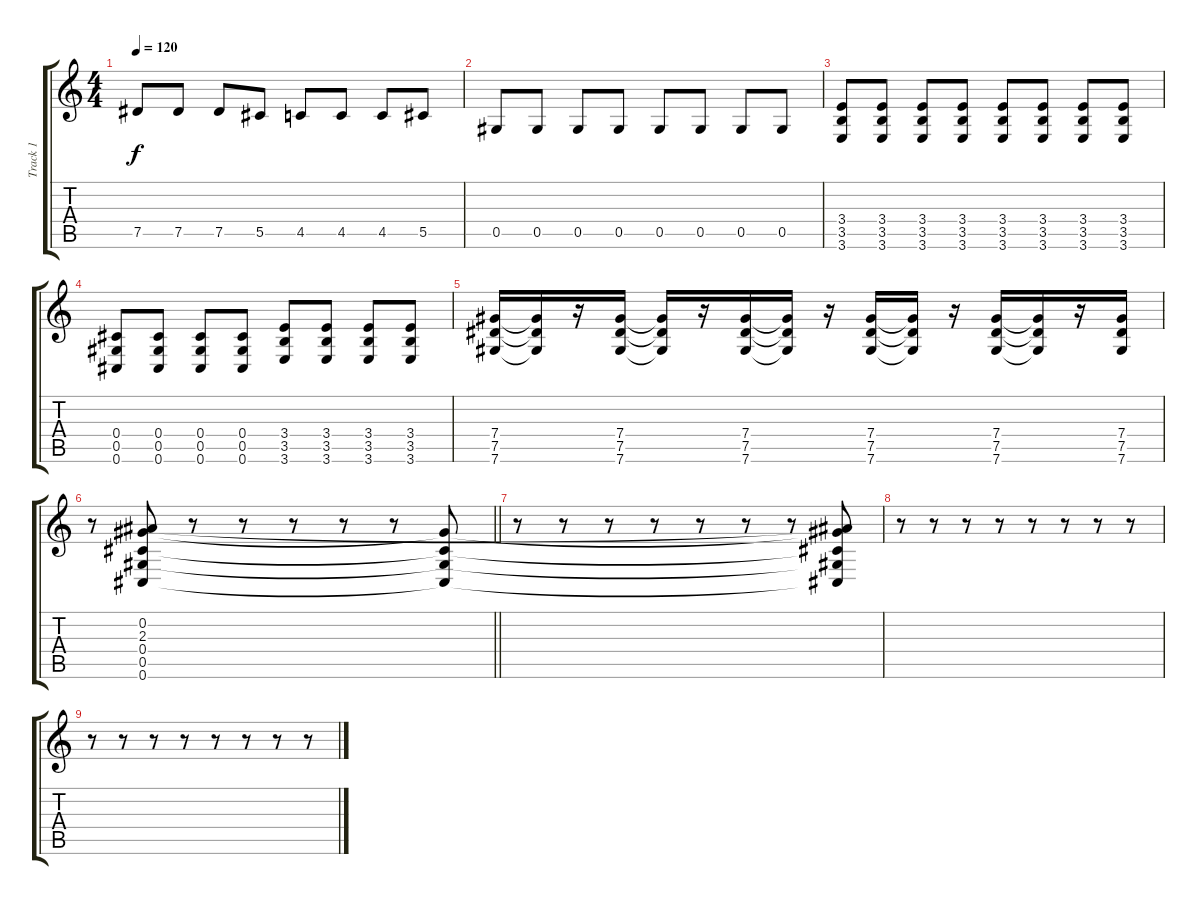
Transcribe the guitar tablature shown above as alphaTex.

\track ("Track 1" "Track 1") {instrument distortionguitar}
\staff {score tabs}
\tuning (Eb4 Bb3 Gb3 Db3 Ab2 Db2) {hide}
\ts (4 4)
\tempo 120
\clef g2
\ks c
7.5.8{dy f} 7.5.8 7.5.8 5.5.8 4.5.8 4.5.8 4.5.8 5.5.8 |
0.5.8 0.5.8 0.5.8 0.5.8 0.5.8 0.5.8 0.5.8 0.5.8 |
(3.4 3.5 3.6).8 (3.4 3.5 3.6).8 (3.4 3.5 3.6).8 (3.4 3.5 3.6).8 (3.4 3.5 3.6).8 (3.4 3.5 3.6).8 (3.4 3.5 3.6).8 (3.4 3.5 3.6).8 |
(0.4 0.5 0.6).8 (0.4 0.5 0.6).8 (0.4 0.5 0.6).8 (0.4 0.5 0.6).8 (3.4 3.5 3.6).8 (3.4 3.5 3.6).8 (3.4 3.5 3.6).8 (3.4 3.5 3.6).8 |
(7.4 7.5 7.6).16 (7.4{t} 7.5{t} 7.6{t}).16 r.16 (7.4 7.5 7.6).16 (7.4{t} 7.5{t} 7.6{t}).16 r.16 (7.4 7.5 7.6).16 (7.4{t} 7.5{t} 7.6{t}).16 r.16 (7.4 7.5 7.6).16 (7.4{t} 7.5{t} 7.6{t}).16 r.16 (7.4 7.5 7.6).16 (7.4{t} 7.5{t} 7.6{t}).16 r.16 (7.4 7.5 7.6).16 |
\barLineRight lightlight
r.8 (0.2 2.3 0.4 0.5 0.6).8 r.8 r.8 r.8 r.8 r.8 (2.3{t} 0.4{t} 0.5{t} 0.6{t}).8 |
r.8 r.8 r.8 r.8 r.8 r.8 r.8 (0.2{t} 2.3{t} 0.4{t} 0.5{t} 0.6{t}).8 |
r.8 r.8 r.8 r.8 r.8 r.8 r.8 r.8 |
r.8 r.8 r.8 r.8 r.8 r.8 r.8 r.8
